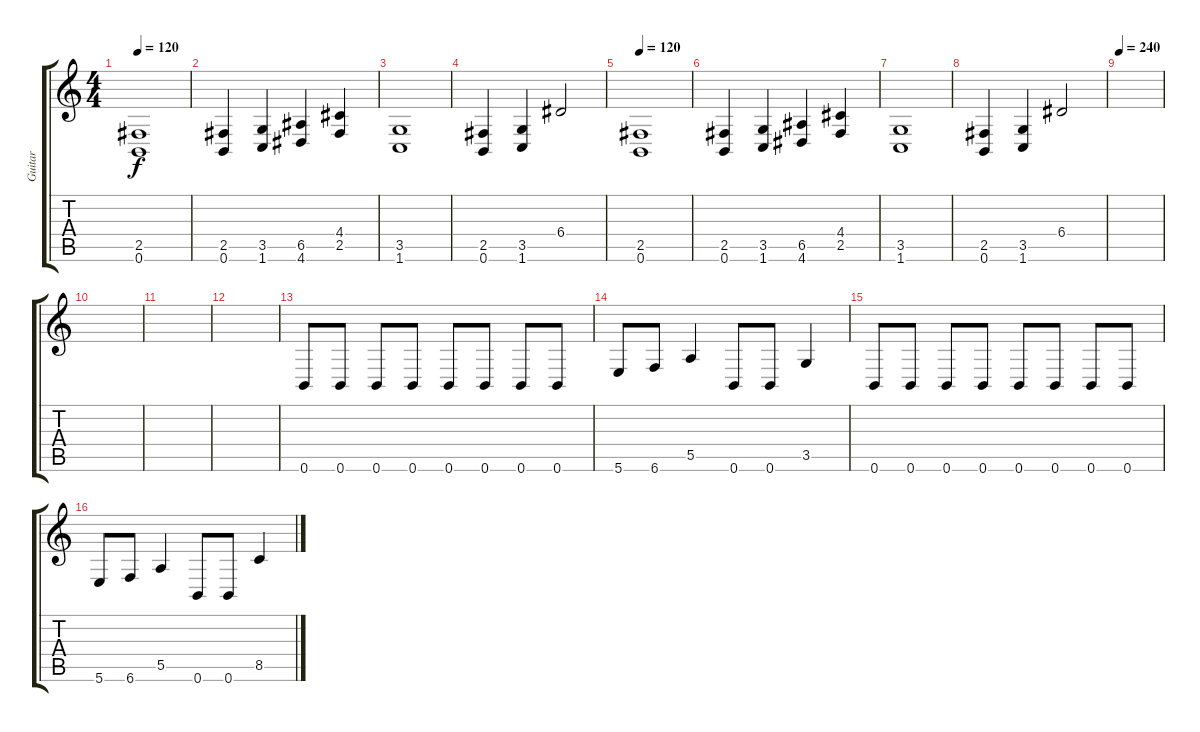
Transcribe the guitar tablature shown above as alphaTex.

\track ("Guitar" "Guitar") {instrument overdrivenguitar}
\staff {score tabs}
\tuning (B3 Gb3 D3 A2 E2 B1) {hide}
\ts (4 4)
\tempo 120
\clef g2
\ks c
(2.5 0.6).1{dy f} |
(2.5 0.6).4 (3.5 1.6).4 (6.5 4.6).4 (4.4 2.5).4 |
(3.5 1.6).1 |
(2.5 0.6).4 (3.5 1.6).4 6.4.2 |
\tempo 120
(2.5 0.6).1 |
(2.5 0.6).4 (3.5 1.6).4 (6.5 4.6).4 (4.4 2.5).4 |
(3.5 1.6).1 |
(2.5 0.6).4 (3.5 1.6).4 6.4.2 |
\tempo 240
|
|
|
|
0.6.8 0.6.8 0.6.8 0.6.8 0.6.8 0.6.8 0.6.8 0.6.8 |
5.6.8 6.6.8 5.5.4 0.6.8 0.6.8 3.5.4 |
0.6.8 0.6.8 0.6.8 0.6.8 0.6.8 0.6.8 0.6.8 0.6.8 |
5.6.8 6.6.8 5.5.4 0.6.8 0.6.8 8.5.4
